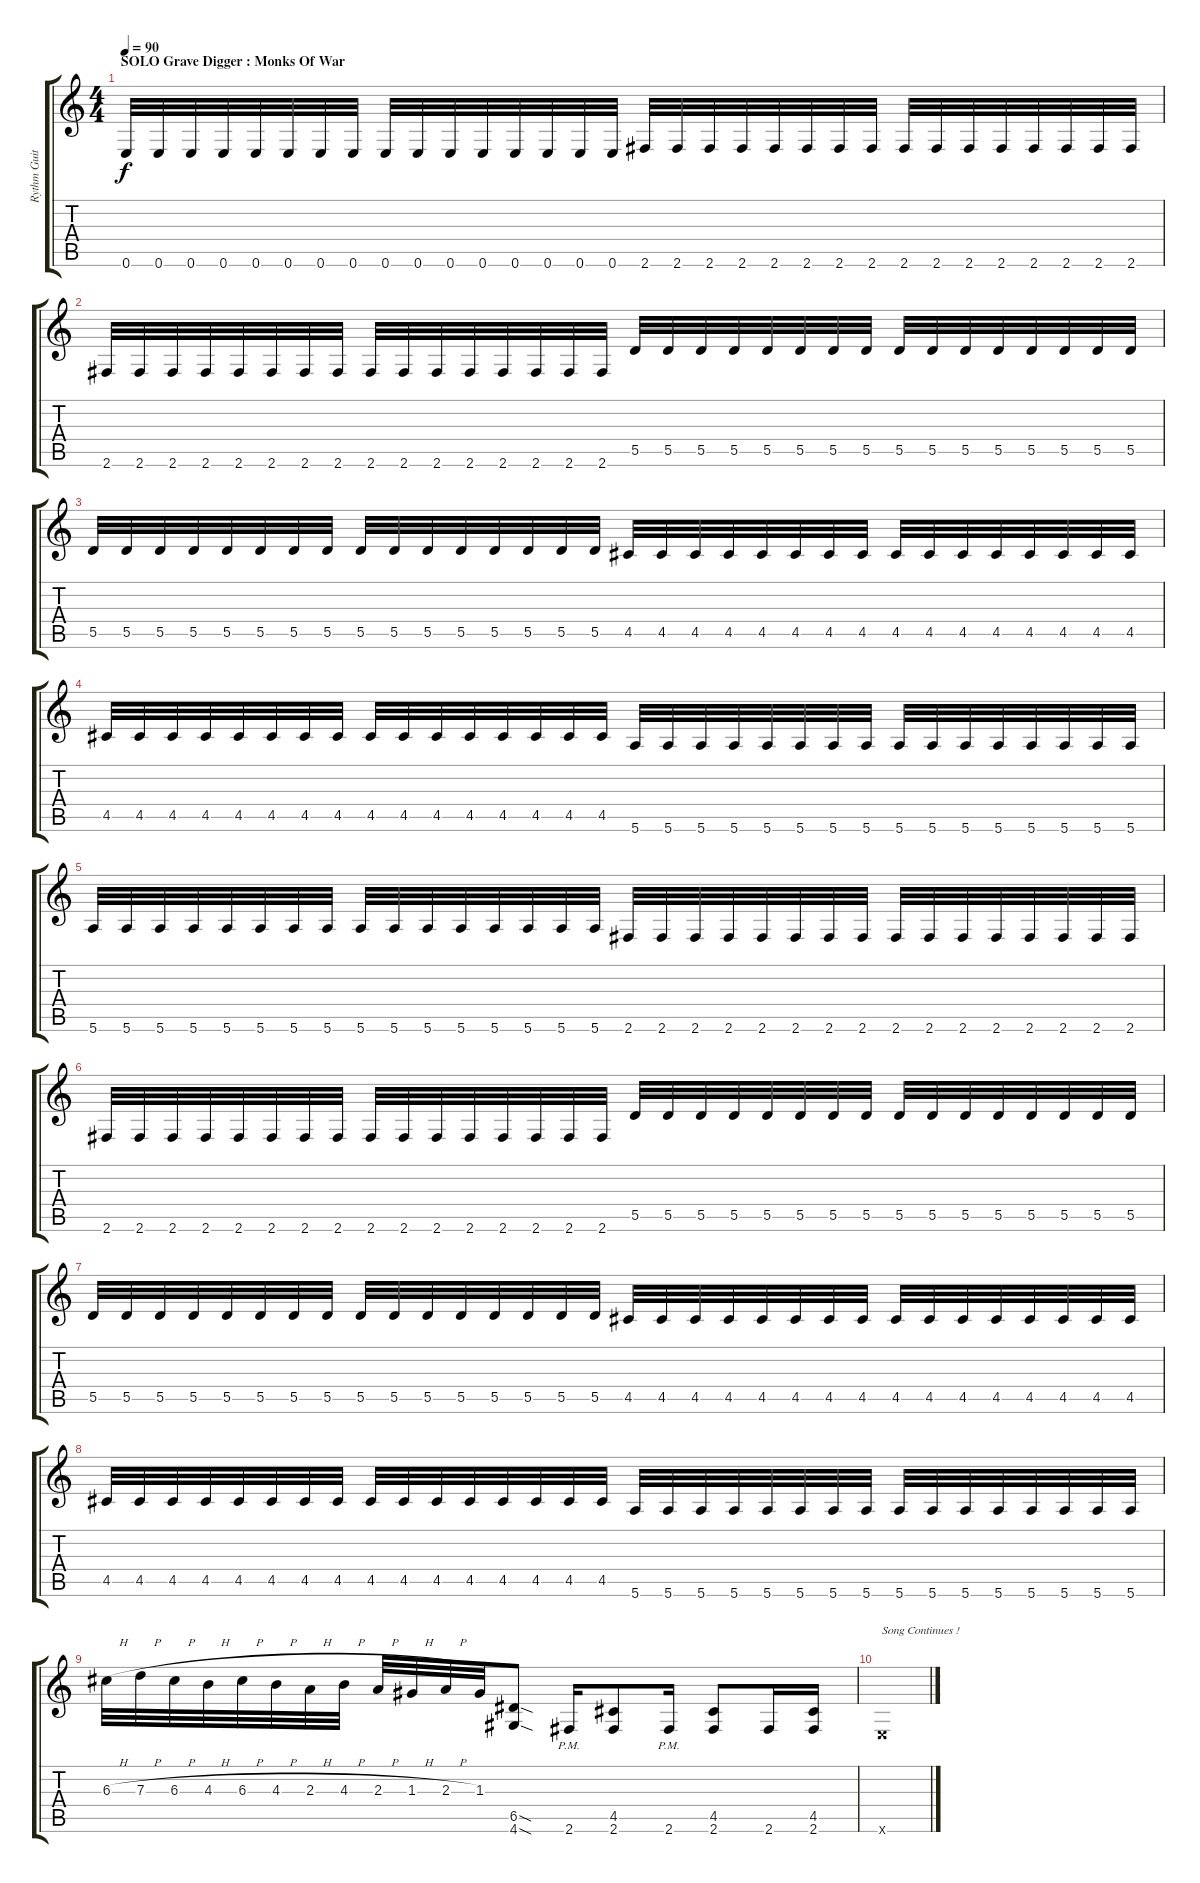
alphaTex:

\track ("Rythm Guitar" "Rythm Guit") {instrument distortionguitar}
\staff {score tabs}
\tuning (E4 B3 G3 D3 A2 E2) {hide}
\ts (4 4)
\section ("" "SOLO Grave Digger : Monks Of War")
\tempo 90
\clef g2
\ks c
0.6.32{dy f instrument distortionguitar} 0.6.32 0.6.32 0.6.32 0.6.32 0.6.32 0.6.32 0.6.32 0.6.32 0.6.32 0.6.32 0.6.32 0.6.32 0.6.32 0.6.32 0.6.32 2.6.32 2.6.32 2.6.32 2.6.32 2.6.32 2.6.32 2.6.32 2.6.32 2.6.32 2.6.32 2.6.32 2.6.32 2.6.32 2.6.32 2.6.32 2.6.32 |
2.6.32 2.6.32 2.6.32 2.6.32 2.6.32 2.6.32 2.6.32 2.6.32 2.6.32 2.6.32 2.6.32 2.6.32 2.6.32 2.6.32 2.6.32 2.6.32 5.5.32 5.5.32 5.5.32 5.5.32 5.5.32 5.5.32 5.5.32 5.5.32 5.5.32 5.5.32 5.5.32 5.5.32 5.5.32 5.5.32 5.5.32 5.5.32 |
5.5.32 5.5.32 5.5.32 5.5.32 5.5.32 5.5.32 5.5.32 5.5.32 5.5.32 5.5.32 5.5.32 5.5.32 5.5.32 5.5.32 5.5.32 5.5.32 4.5.32 4.5.32 4.5.32 4.5.32 4.5.32 4.5.32 4.5.32 4.5.32 4.5.32 4.5.32 4.5.32 4.5.32 4.5.32 4.5.32 4.5.32 4.5.32 |
4.5.32 4.5.32 4.5.32 4.5.32 4.5.32 4.5.32 4.5.32 4.5.32 4.5.32 4.5.32 4.5.32 4.5.32 4.5.32 4.5.32 4.5.32 4.5.32 5.6.32 5.6.32 5.6.32 5.6.32 5.6.32 5.6.32 5.6.32 5.6.32 5.6.32 5.6.32 5.6.32 5.6.32 5.6.32 5.6.32 5.6.32 5.6.32 |
5.6.32 5.6.32 5.6.32 5.6.32 5.6.32 5.6.32 5.6.32 5.6.32 5.6.32 5.6.32 5.6.32 5.6.32 5.6.32 5.6.32 5.6.32 5.6.32 2.6.32 2.6.32 2.6.32 2.6.32 2.6.32 2.6.32 2.6.32 2.6.32 2.6.32 2.6.32 2.6.32 2.6.32 2.6.32 2.6.32 2.6.32 2.6.32 |
2.6.32 2.6.32 2.6.32 2.6.32 2.6.32 2.6.32 2.6.32 2.6.32 2.6.32 2.6.32 2.6.32 2.6.32 2.6.32 2.6.32 2.6.32 2.6.32 5.5.32 5.5.32 5.5.32 5.5.32 5.5.32 5.5.32 5.5.32 5.5.32 5.5.32 5.5.32 5.5.32 5.5.32 5.5.32 5.5.32 5.5.32 5.5.32 |
5.5.32 5.5.32 5.5.32 5.5.32 5.5.32 5.5.32 5.5.32 5.5.32 5.5.32 5.5.32 5.5.32 5.5.32 5.5.32 5.5.32 5.5.32 5.5.32 4.5.32 4.5.32 4.5.32 4.5.32 4.5.32 4.5.32 4.5.32 4.5.32 4.5.32 4.5.32 4.5.32 4.5.32 4.5.32 4.5.32 4.5.32 4.5.32 |
4.5.32 4.5.32 4.5.32 4.5.32 4.5.32 4.5.32 4.5.32 4.5.32 4.5.32 4.5.32 4.5.32 4.5.32 4.5.32 4.5.32 4.5.32 4.5.32 5.6.32 5.6.32 5.6.32 5.6.32 5.6.32 5.6.32 5.6.32 5.6.32 5.6.32 5.6.32 5.6.32 5.6.32 5.6.32 5.6.32 5.6.32 5.6.32 |
6.3{h}.32 7.3{h}.32 6.3{h}.32 4.3{h}.32 6.3{h}.32 4.3{h}.32 2.3{h}.32 4.3{h}.32 2.3{h}.32 1.3{h}.32 2.3{h}.32 1.3.32 (6.5{sod} 4.6{sod}).8 2.6{pm}.16 (4.5 2.6).8 2.6{pm}.16 (4.5 2.6).8 2.6.16 (4.5 2.6).16 |
0.6{x}.1{txt "Song Continues !"}
